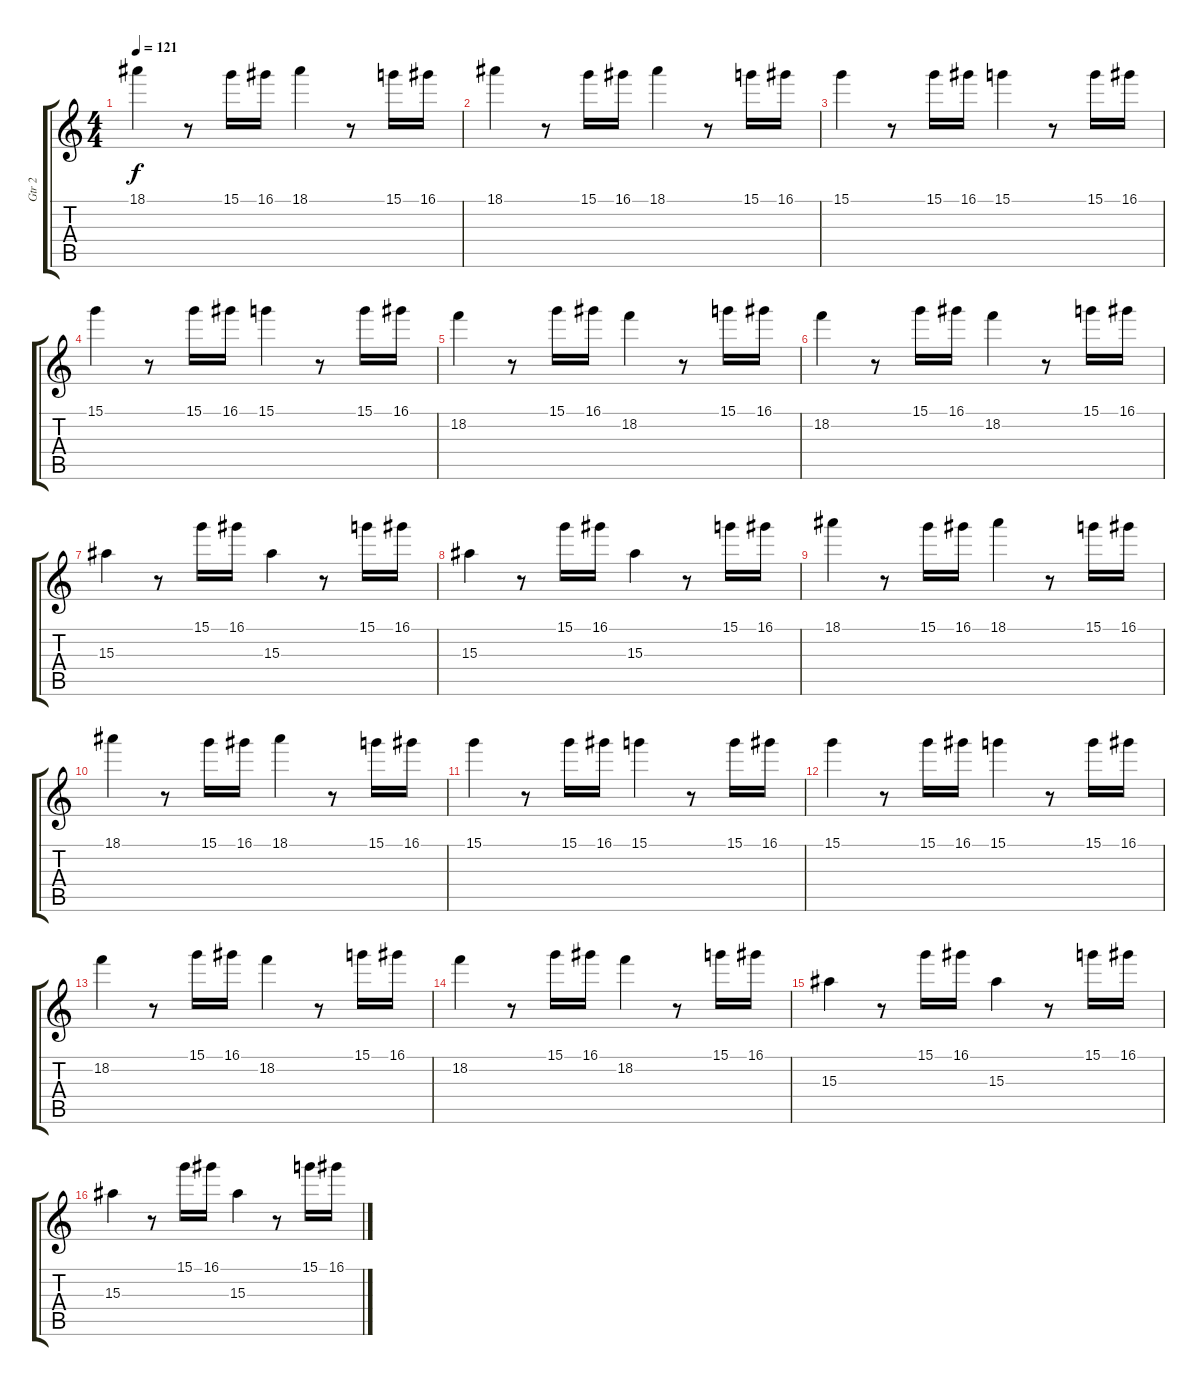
\track ("Gtr 2" "Gtr 2") {instrument distortionguitar}
\staff {score tabs}
\tuning (E4 B3 G3 D3 A2 E2) {hide}
\ts (4 4)
\tempo 121
\clef g2
\ks c
18.1.4{dy f} r.8 15.1.16 16.1.16 18.1.4 r.8 15.1.16 16.1.16 |
18.1.4 r.8 15.1.16 16.1.16 18.1.4 r.8 15.1.16 16.1.16 |
15.1.4 r.8 15.1.16 16.1.16 15.1.4 r.8 15.1.16 16.1.16 |
15.1.4 r.8 15.1.16 16.1.16 15.1.4 r.8 15.1.16 16.1.16 |
18.2.4 r.8 15.1.16 16.1.16 18.2.4 r.8 15.1.16 16.1.16 |
18.2.4 r.8 15.1.16 16.1.16 18.2.4 r.8 15.1.16 16.1.16 |
15.3.4 r.8 15.1.16 16.1.16 15.3.4 r.8 15.1.16 16.1.16 |
15.3.4 r.8 15.1.16 16.1.16 15.3.4 r.8 15.1.16 16.1.16 |
18.1.4 r.8 15.1.16 16.1.16 18.1.4 r.8 15.1.16 16.1.16 |
18.1.4 r.8 15.1.16 16.1.16 18.1.4 r.8 15.1.16 16.1.16 |
15.1.4 r.8 15.1.16 16.1.16 15.1.4 r.8 15.1.16 16.1.16 |
15.1.4 r.8 15.1.16 16.1.16 15.1.4 r.8 15.1.16 16.1.16 |
18.2.4 r.8 15.1.16 16.1.16 18.2.4 r.8 15.1.16 16.1.16 |
18.2.4 r.8 15.1.16 16.1.16 18.2.4 r.8 15.1.16 16.1.16 |
15.3.4 r.8 15.1.16 16.1.16 15.3.4 r.8 15.1.16 16.1.16 |
15.3.4 r.8 15.1.16 16.1.16 15.3.4 r.8 15.1.16 16.1.16
